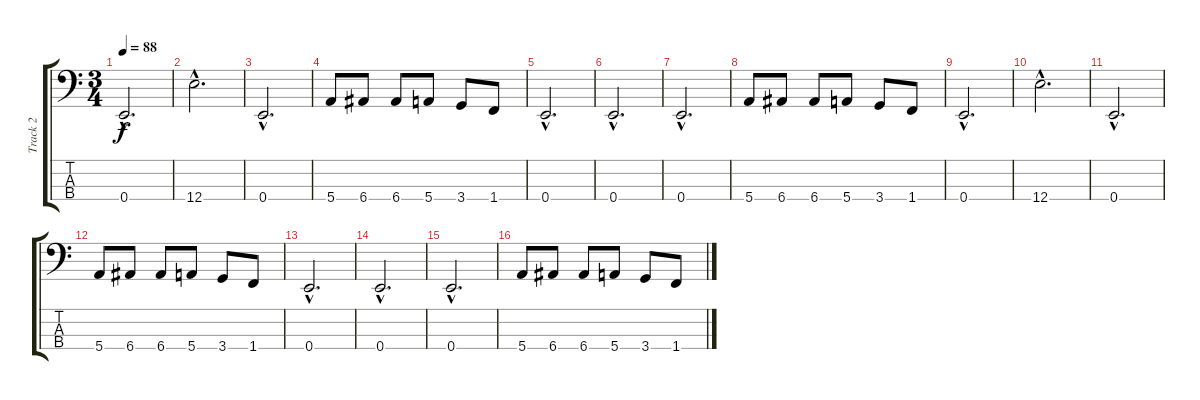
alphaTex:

\track ("Track 2" "Track 2") {instrument overdrivenguitar}
\staff {score tabs}
\tuning (G2 D2 A1 E1) {hide}
\ts (3 4)
\tempo 88
\clef f4
\ks c
0.4{hac}.2{d dy f} |
12.4{hac}.2{d} |
0.4{hac}.2{d} |
5.4.8 6.4.8 6.4.8 5.4.8 3.4.8 1.4.8 |
0.4{hac}.2{d} |
0.4{hac}.2{d} |
0.4{hac}.2{d} |
5.4.8 6.4.8 6.4.8 5.4.8 3.4.8 1.4.8 |
0.4{hac}.2{d} |
12.4{hac}.2{d} |
0.4{hac}.2{d} |
5.4.8 6.4.8 6.4.8 5.4.8 3.4.8 1.4.8 |
0.4{hac}.2{d} |
0.4{hac}.2{d} |
0.4{hac}.2{d} |
5.4.8 6.4.8 6.4.8 5.4.8 3.4.8 1.4.8
